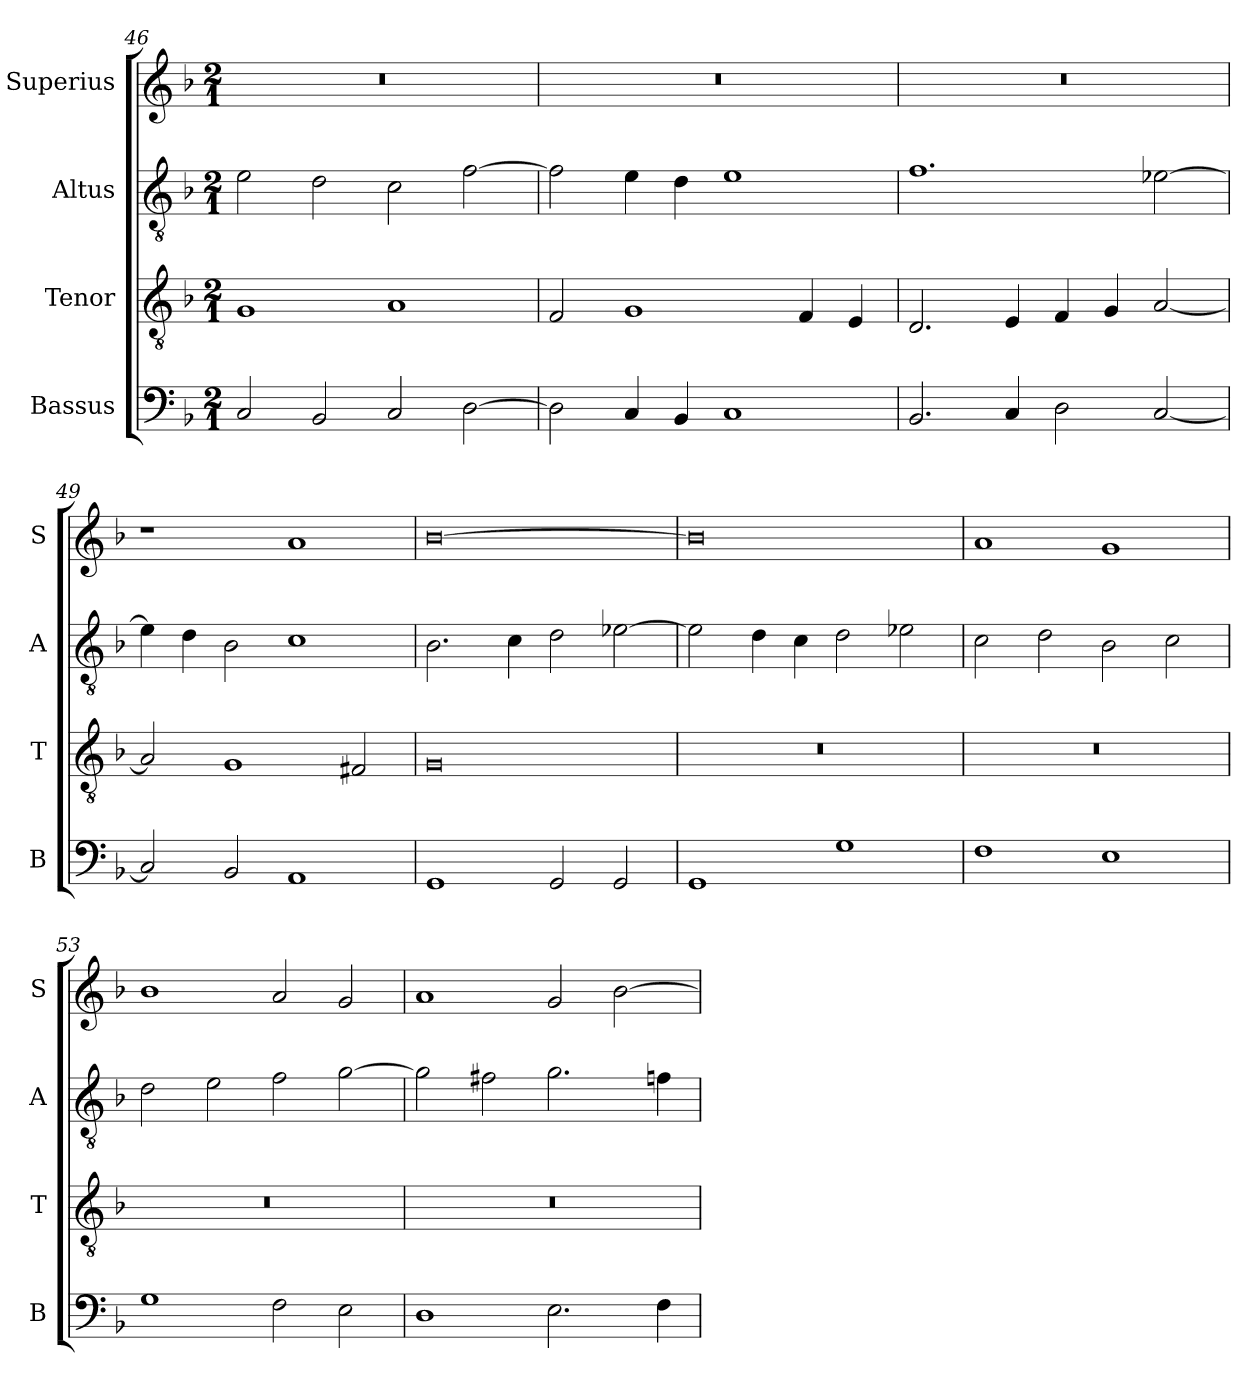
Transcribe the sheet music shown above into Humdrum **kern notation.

**kern	**kern	**kern	**kern
*part4	*part3	*part2	*part1
*staff4	*staff3	*staff2	*staff1
*I"Bassus	*I"Tenor	*I"Altus	*I"Superius
*I'B	*I'T	*I'A	*I'S
*clefF4	*clefGv2	*clefGv2	*clefG2
*k[b-]	*k[b-]	*k[b-]	*k[b-]
*M2/1	*M2/1	*M2/1	*M2/1
=46	=46	=46	=46
2C/	1G	2e\	0r
2BB-/	.	2d\	.
2C/	1A	2c\	.
[2D\	.	[2f\	.
=47	=47	=47	=47
2D\]	2F/	2f\]	0r
4C/	1G	4e\	.
4BB-/	.	4d\	.
1C	.	1e	.
.	4F/	.	.
.	4E/	.	.
=48	=48	=48	=48
2.BB-/	2.D/	1.f	0r
4C/	4E/	.	.
2D\	4F/	.	.
.	4G/	.	.
[2C/	[2A/	[2e-X\	.
=49	=49	=49	=49
2C/]	2A/]	4e-\]	1r
.	.	4d\	.
2BB-/	1G	2B-\	.
1AA	.	1c	1a
.	2F#X/	.	.
=50	=50	=50	=50
1GG	0G	2.B-\	[0b-
.	.	4c\	.
2GG/	.	2d\	.
2GG/	.	[2e-X\	.
=51	=51	=51	=51
1GG	0r	2e-\]	0b-]
.	.	4d\	.
.	.	4c\	.
1G	.	2d\	.
.	.	2e-X\	.
=52	=52	=52	=52
1F	0r	2c\	1a
.	.	2d\	.
1E	.	2B-\	1g
.	.	2c\	.
=53	=53	=53	=53
1G	0r	2d\	1b-
.	.	2e\	.
2F\	.	2f\	2a/
2E\	.	[2g\	2g/
=54	=54	=54	=54
1D	0r	2g\]	1a
.	.	2f#X\	.
2.E\	.	2.g\	2g/
.	.	.	[2b-\
4F\	.	4fn\	.
=	=	=	=
*-	*-	*-	*-
